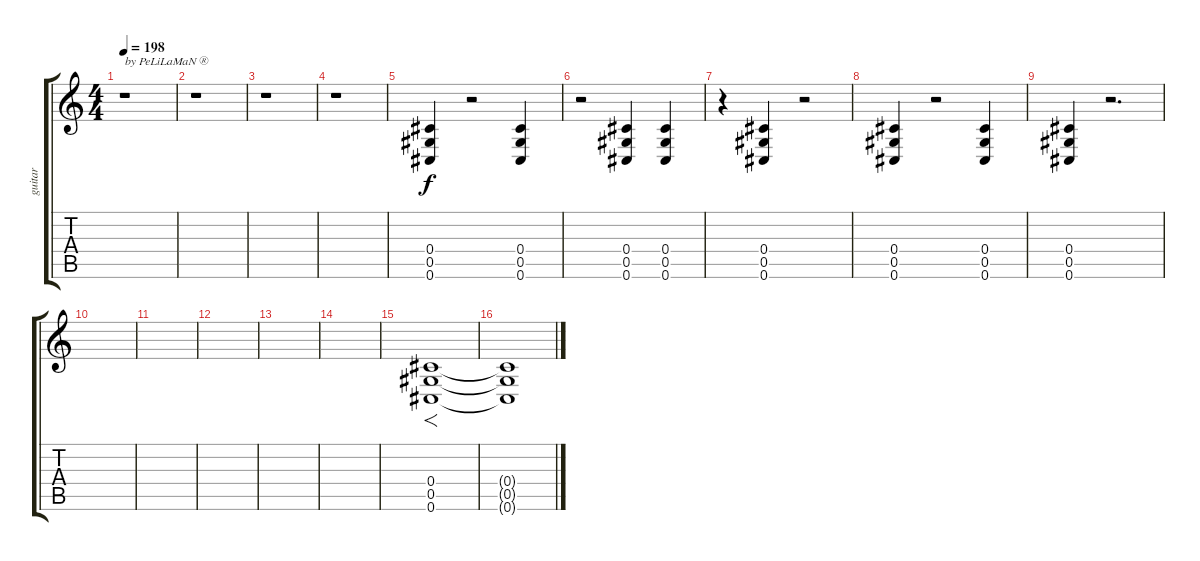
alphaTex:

\track ("guitar" "guitar") {instrument distortionguitar}
\staff {score tabs}
\tuning (Eb4 Bb3 Gb3 Db3 Ab2 Db2) {hide}
\ts (4 4)
\tempo 198
\clef g2
\ks c
r.1{txt "by PeLiLaMaN ®" dy f instrument distortionguitar} |
r.1 |
r.1 |
r.1 |
(0.4 0.5 0.6).4 r.2 (0.4 0.5 0.6).4 |
r.2 (0.4 0.5 0.6).4 (0.4 0.5 0.6).4 |
r.4 (0.4 0.5 0.6).4 r.2 |
(0.4 0.5 0.6).4 r.2 (0.4 0.5 0.6).4 |
(0.4 0.5 0.6).4 r.2{d} |
|
|
|
|
|
(0.4 0.5 0.6).1{f} |
(0.4{t} 0.5{t} 0.6{t}).1
